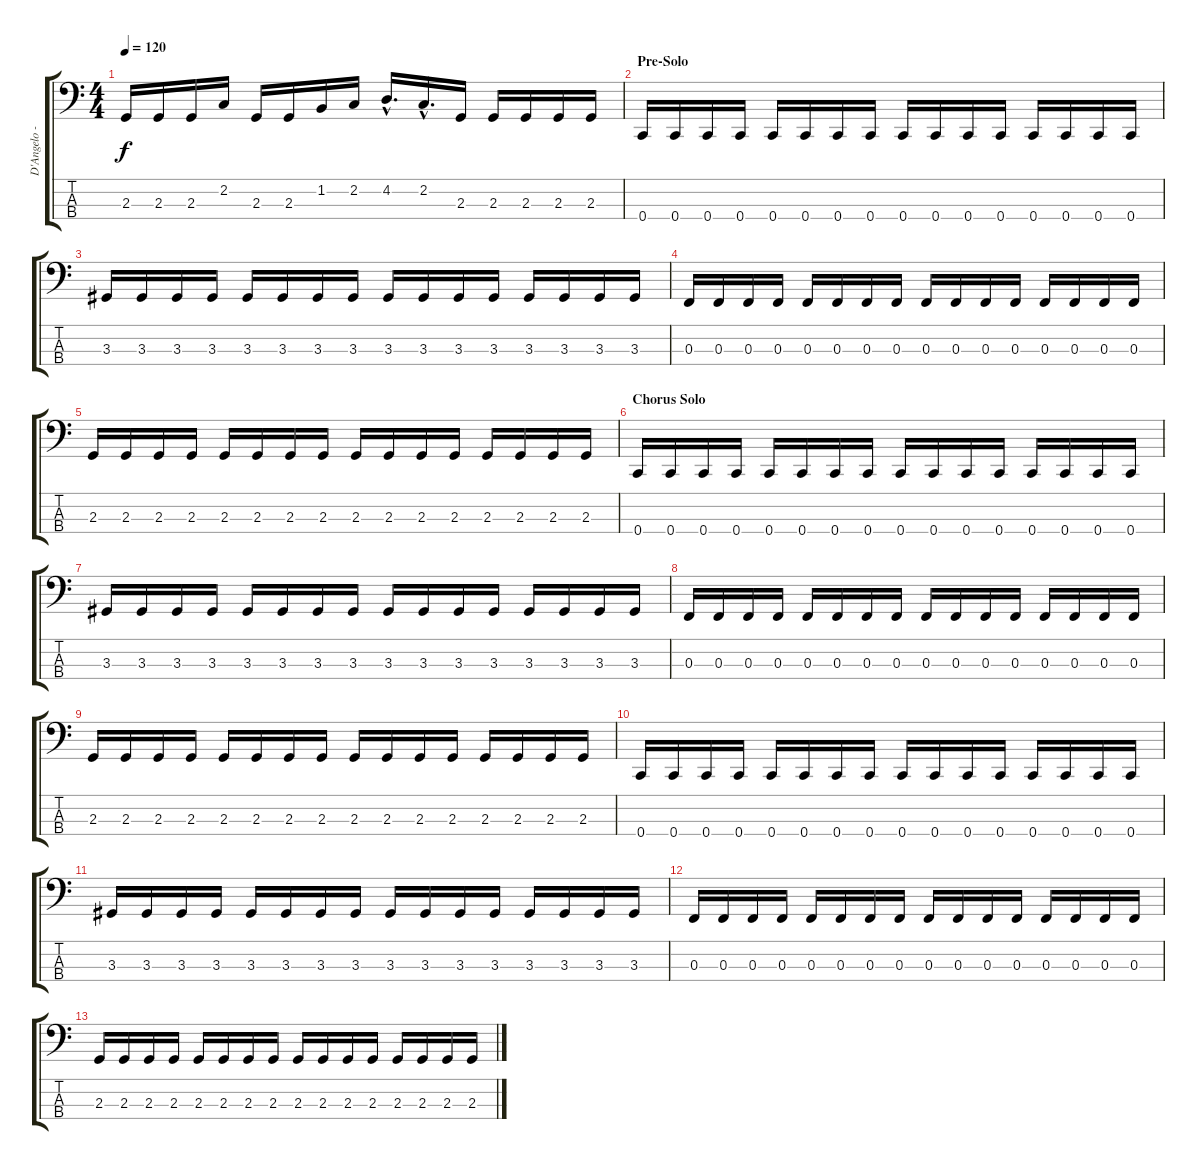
\track ("D'Angelo - Bass" "D'Angelo -") {instrument electricbasspick}
\staff {score tabs}
\tuning (Eb2 Bb1 F1 C1) {hide}
\ts (4 4)
\tempo 120
\clef f4
\ks c
2.3.16{dy f} 2.3.16 2.3.16 2.2.16 2.3.16 2.3.16 1.2.16 2.2.16 4.2{hac}.16{d} 2.2{hac}.16{d} 2.3.16 2.3.16 2.3.16 2.3.16 2.3.16 |
\section ("" "Pre-Solo")
0.4.16 0.4.16 0.4.16 0.4.16 0.4.16 0.4.16 0.4.16 0.4.16 0.4.16 0.4.16 0.4.16 0.4.16 0.4.16 0.4.16 0.4.16 0.4.16 |
3.3.16 3.3.16 3.3.16 3.3.16 3.3.16 3.3.16 3.3.16 3.3.16 3.3.16 3.3.16 3.3.16 3.3.16 3.3.16 3.3.16 3.3.16 3.3.16 |
0.3.16 0.3.16 0.3.16 0.3.16 0.3.16 0.3.16 0.3.16 0.3.16 0.3.16 0.3.16 0.3.16 0.3.16 0.3.16 0.3.16 0.3.16 0.3.16 |
2.3.16 2.3.16 2.3.16 2.3.16 2.3.16 2.3.16 2.3.16 2.3.16 2.3.16 2.3.16 2.3.16 2.3.16 2.3.16 2.3.16 2.3.16 2.3.16 |
\section ("" "Chorus Solo")
0.4.16 0.4.16 0.4.16 0.4.16 0.4.16 0.4.16 0.4.16 0.4.16 0.4.16 0.4.16 0.4.16 0.4.16 0.4.16 0.4.16 0.4.16 0.4.16 |
3.3.16 3.3.16 3.3.16 3.3.16 3.3.16 3.3.16 3.3.16 3.3.16 3.3.16 3.3.16 3.3.16 3.3.16 3.3.16 3.3.16 3.3.16 3.3.16 |
0.3.16 0.3.16 0.3.16 0.3.16 0.3.16 0.3.16 0.3.16 0.3.16 0.3.16 0.3.16 0.3.16 0.3.16 0.3.16 0.3.16 0.3.16 0.3.16 |
2.3.16{volume 13} 2.3.16 2.3.16 2.3.16 2.3.16 2.3.16 2.3.16 2.3.16 2.3.16 2.3.16 2.3.16 2.3.16 2.3.16 2.3.16 2.3.16 2.3.16 |
0.4.16{volume 8} 0.4.16 0.4.16 0.4.16 0.4.16 0.4.16 0.4.16 0.4.16 0.4.16 0.4.16 0.4.16 0.4.16 0.4.16 0.4.16 0.4.16 0.4.16 |
3.3.16{volume 4} 3.3.16 3.3.16 3.3.16 3.3.16 3.3.16 3.3.16 3.3.16 3.3.16 3.3.16 3.3.16 3.3.16 3.3.16 3.3.16 3.3.16 3.3.16 |
0.3.16{volume 0} 0.3.16 0.3.16 0.3.16 0.3.16 0.3.16 0.3.16 0.3.16 0.3.16 0.3.16 0.3.16 0.3.16 0.3.16 0.3.16 0.3.16 0.3.16 |
2.3.16 2.3.16 2.3.16 2.3.16 2.3.16 2.3.16 2.3.16 2.3.16 2.3.16 2.3.16 2.3.16 2.3.16 2.3.16 2.3.16 2.3.16 2.3.16
